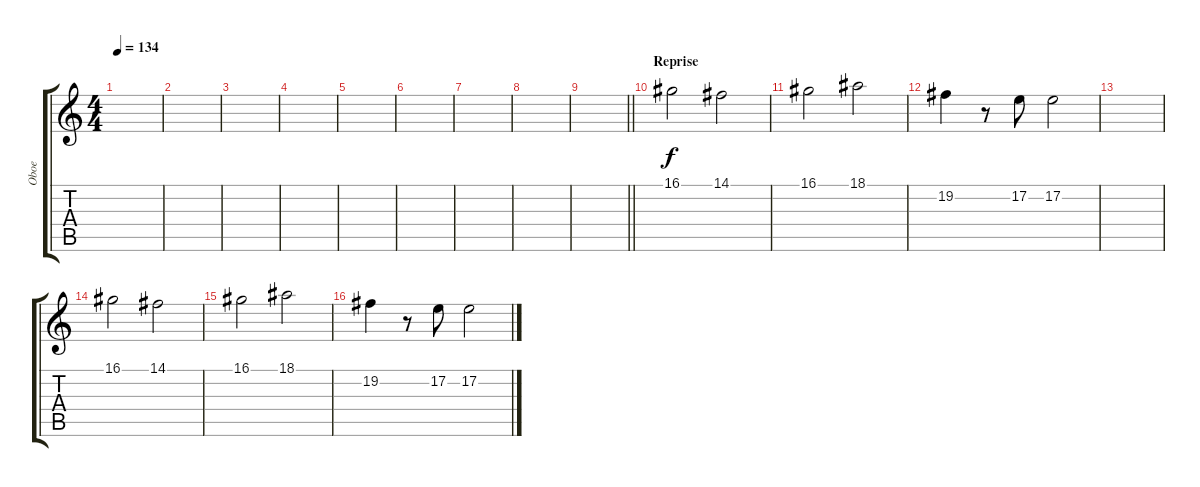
\track ("Oboe" "Oboe") {instrument clarinet}
\staff {score tabs}
\tuning (E4 B3 G3 D3 A2 E2) {hide}
\ts (4 4)
\tempo 134
\clef g2
\ks c
|
|
|
|
|
|
|
|
\barLineRight lightlight
|
\section ("" "Reprise")
16.1.2 14.1.2 |
16.1.2 18.1.2 |
19.2.4 r.8 17.2.8 17.2.2 |
|
16.1.2 14.1.2 |
16.1.2 18.1.2 |
19.2.4 r.8 17.2.8 17.2.2
